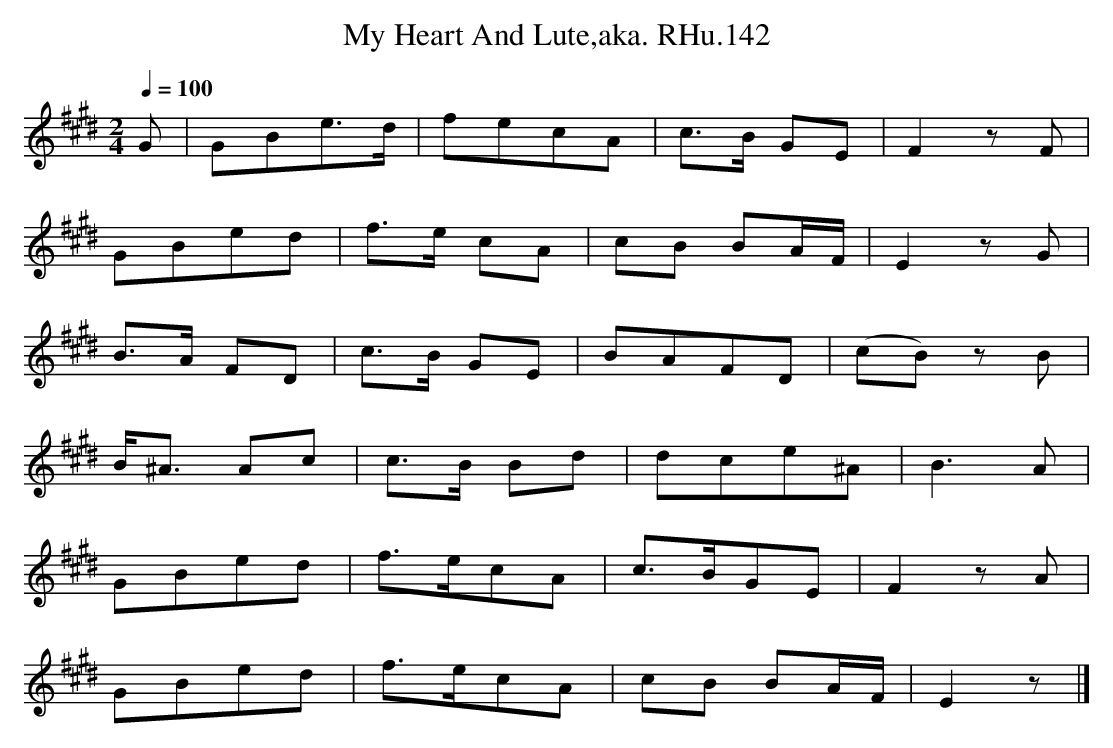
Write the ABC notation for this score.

X:1
T:My Heart And Lute,aka. RHu.142
M:2/4
L:1/8
Q:1/4=100
K:E
G|GBe>d|fecA|c>B GE|F2zF|
GBed|f>e cA|cB BA/F/|E2zG|
B>A FD|c>B GE|BAFD|(cB) zB|
B<^A Ac|c>B Bd|dce^A|B3A|
GBed|f>ecA|c>BGE|F2zA|
GBed|f>ecA|cB BA/F/|E2z|]
